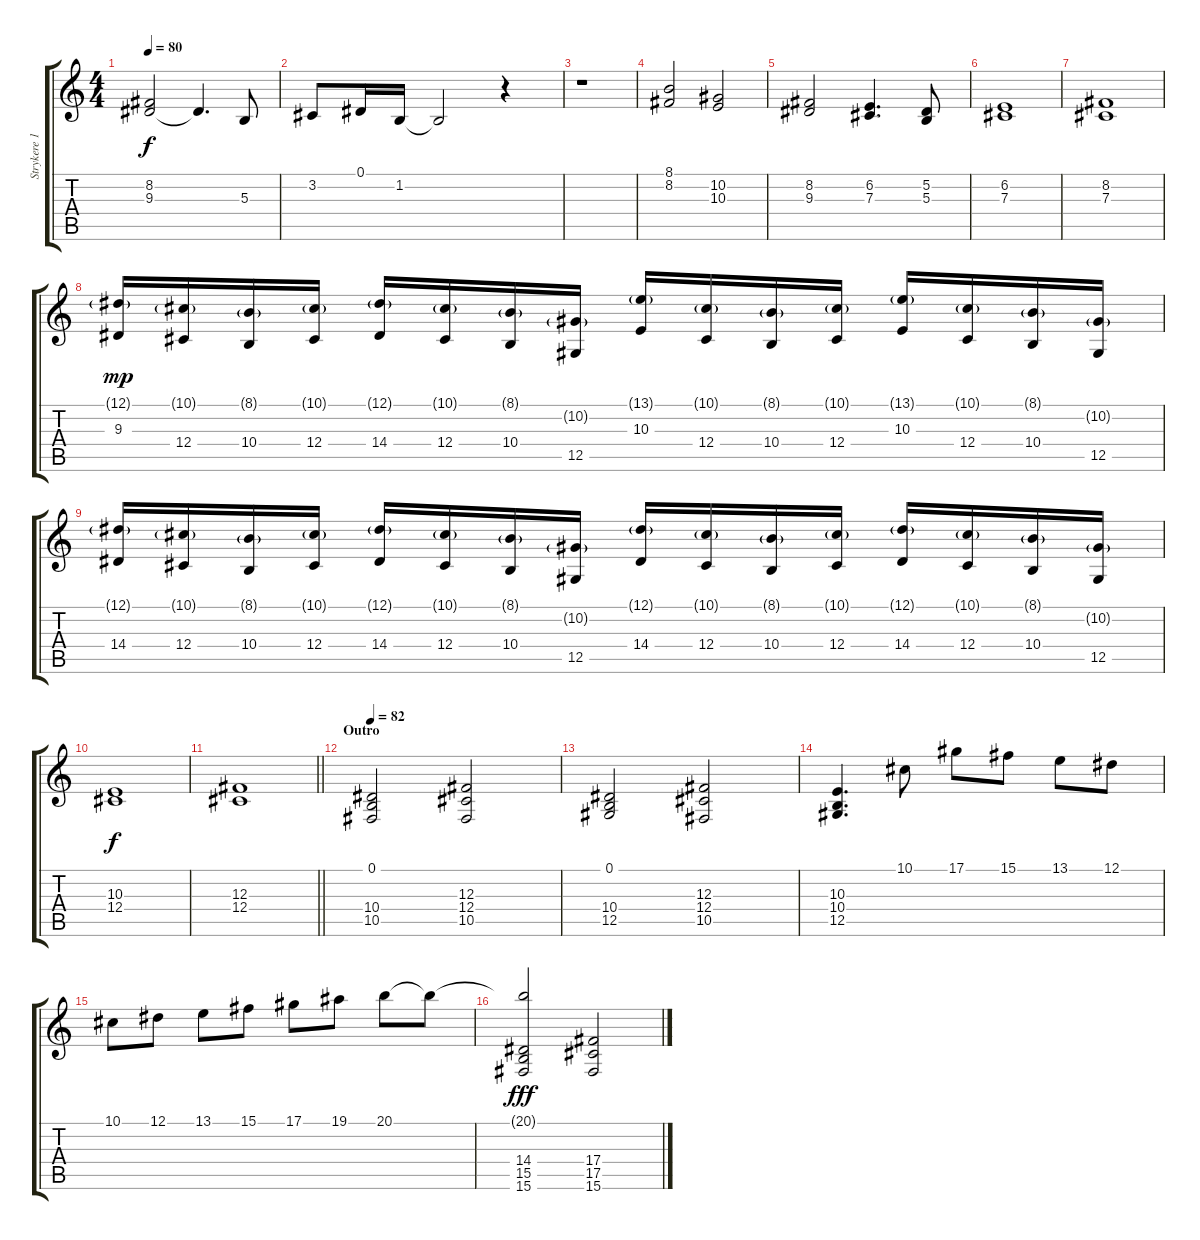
\track ("Strykere 1" "Strykere 1") {instrument stringensemble1}
\staff {score tabs}
\tuning (Eb4 Bb3 Gb3 Db3 Ab2 Eb2) {hide}
\ts (4 4)
\tempo 80
\clef g2
\ks c
(8.2 9.3).2{dy f} 9.3{t}.4{d} 5.3.8 |
3.2.8 0.1.16 1.2.16 1.2{t}.2 r.4 |
r.1 |
(8.1 8.2).2 (10.2 10.3).2 |
(8.2 9.3).2 (6.2 7.3).4{d} (5.2 5.3).8 |
(6.2 7.3).1 |
(8.2 7.3).1 |
(12.1{g} 9.3).16{dy mp} (10.1{g} 12.4).16 (8.1{g} 10.4).16 (10.1{g} 12.4).16 (12.1{g} 14.4).16 (10.1{g} 12.4).16 (8.1{g} 10.4).16 (10.2{g} 12.5).16 (13.1{g} 10.3).16 (10.1{g} 12.4).16 (8.1{g} 10.4).16 (10.1{g} 12.4).16 (13.1{g} 10.3).16 (10.1{g} 12.4).16 (8.1{g} 10.4).16 (10.2{g} 12.5).16 |
(12.1{g} 14.4).16 (10.1{g} 12.4).16 (8.1{g} 10.4).16 (10.1{g} 12.4).16 (12.1{g} 14.4).16 (10.1{g} 12.4).16 (8.1{g} 10.4).16 (10.2{g} 12.5).16 (12.1{g} 14.4).16 (10.1{g} 12.4).16 (8.1{g} 10.4).16 (10.1{g} 12.4).16 (12.1{g} 14.4).16 (10.1{g} 12.4).16 (8.1{g} 10.4).16 (10.2{g} 12.5).16 |
(10.3 12.4).1{dy f} |
\barLineRight lightlight
(12.3 12.4).1 |
\section ("" "Outro")
\tempo 82
(0.1 10.4 10.5).2{volume 16} (12.3 12.4 10.5).2 |
(0.1 10.4 12.5).2 (12.3 12.4 10.5).2 |
(10.3 10.4 12.5).4{d} 10.1.8 17.1.8 15.1.8 13.1.8 12.1.8 |
10.1.8 12.1.8 13.1.8 15.1.8 17.1.8 19.1.8 20.1.8 20.1{t}.8 |
(20.1{t} 14.4 15.5 15.6).2{dy fff} (17.4 17.5 15.6).2
